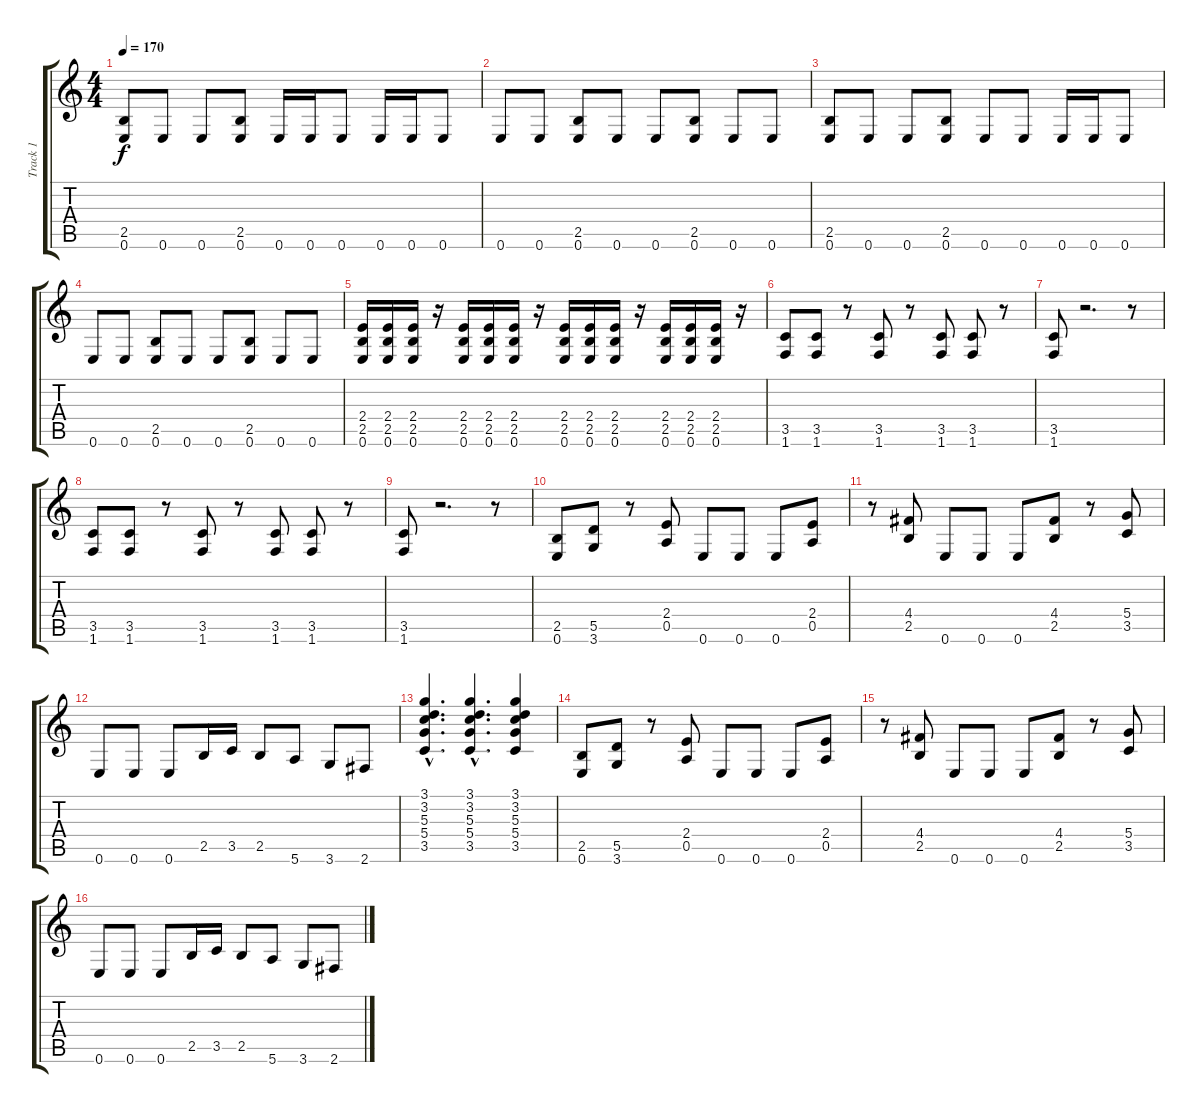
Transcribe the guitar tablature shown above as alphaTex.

\track ("Track 1" "Track 1") {instrument distortionguitar}
\staff {score tabs}
\tuning (E4 B3 G3 D3 A2 E2) {hide}
\ts (4 4)
\tempo 170
\clef g2
\ks c
(2.5 0.6).8{dy f} 0.6.8 0.6.8 (2.5 0.6).8 0.6.16 0.6.16 0.6.8 0.6.16 0.6.16 0.6.8 |
0.6.8 0.6.8 (2.5 0.6).8 0.6.8 0.6.8 (2.5 0.6).8 0.6.8 0.6.8 |
(2.5 0.6).8 0.6.8 0.6.8 (2.5 0.6).8 0.6.8 0.6.8 0.6.16 0.6.16 0.6.8 |
0.6.8 0.6.8 (2.5 0.6).8 0.6.8 0.6.8 (2.5 0.6).8 0.6.8 0.6.8 |
(2.4 2.5 0.6).16 (2.4 2.5 0.6).16 (2.4 2.5 0.6).16 r.16 (2.4 2.5 0.6).16 (2.4 2.5 0.6).16 (2.4 2.5 0.6).16 r.16 (2.4 2.5 0.6).16 (2.4 2.5 0.6).16 (2.4 2.5 0.6).16 r.16 (2.4 2.5 0.6).16 (2.4 2.5 0.6).16 (2.4 2.5 0.6).16 r.16 |
(3.5 1.6).8 (3.5 1.6).8 r.8 (3.5 1.6).8 r.8 (3.5 1.6).8 (3.5 1.6).8 r.8 |
(3.5 1.6).8 r.2{d} r.8 |
(3.5 1.6).8 (3.5 1.6).8 r.8 (3.5 1.6).8 r.8 (3.5 1.6).8 (3.5 1.6).8 r.8 |
(3.5 1.6).8 r.2{d} r.8 |
(2.5 0.6).8 (5.5 3.6).8 r.8 (2.4 0.5).8 0.6.8 0.6.8 0.6.8 (2.4 0.5).8 |
r.8 (4.4 2.5).8 0.6.8 0.6.8 0.6.8 (4.4 2.5).8 r.8 (5.4 3.5).8 |
0.6.8 0.6.8 0.6.8 2.5.16 3.5.16 2.5.8 5.6.8 3.6.8 2.6.8 |
(3.1{hac} 3.2{hac} 5.3{hac} 5.4{hac} 3.5{hac}).4{d} (3.1{hac} 3.2{hac} 5.3{hac} 5.4{hac} 3.5{hac}).4{d} (3.1 3.2 5.3 5.4 3.5).4 |
(2.5 0.6).8 (5.5 3.6).8 r.8 (2.4 0.5).8 0.6.8 0.6.8 0.6.8 (2.4 0.5).8 |
r.8 (4.4 2.5).8 0.6.8 0.6.8 0.6.8 (4.4 2.5).8 r.8 (5.4 3.5).8 |
0.6.8 0.6.8 0.6.8 2.5.16 3.5.16 2.5.8 5.6.8 3.6.8 2.6.8
